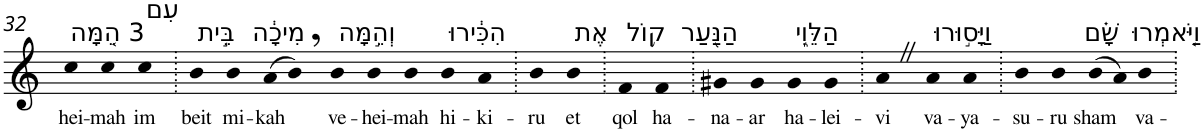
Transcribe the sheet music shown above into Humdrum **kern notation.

**kern	**text
*part1	*part1
*staff1	*staff1
*I"Piano	*
*I'Pno	*
!!LO:PB:g=z
*clefG2	*
*k[]	*
=32	=32
!LO:TX:a:t=3 הֵ֚מָּה	!
!	!LO:LY:b
4cc	hei-
!	!LO:LY:b
4cc	-mah
!LO:TX:a:t=עִם	!
!	!LO:LY:b
4cc	im
=33.	=33.
!LO:TX:a:t=בֵּ֣ית	!
!	!LO:LY:b
4b	beit
!LO:TX:a:t=מִיכָ֔ה	!
!	!LO:LY:b
4b	mi-
!	!LO:LY:b
(>8a	-kah
8b,)	.
!LO:TX:a:t=וְהֵ֣מָּה	!
!	!LO:LY:b
4b	ve-
!	!LO:LY:b
4b	-hei-
!	!LO:LY:b
4b	-mah
!LO:TX:a:t=הִכִּ֔ירוּ	!
!	!LO:LY:b
4b	hi-
!	!LO:LY:b
4a	-ki-
=34.	=34.
!	!LO:LY:b
4b	-ru
!LO:TX:a:t=אֶת	!
!	!LO:LY:b
4b	et
=35.	=35.
!LO:TX:a:t=ק֥וֹל	!
!	!LO:LY:b
4f	qol
!LO:TX:a:t=הַנַּ֖עַר	!
!	!LO:LY:b
4f	ha-
=36.	=36.
!	!LO:LY:b
4g#X	-na-
!	!LO:LY:b
4g#	-ar
!LO:TX:a:t=הַלֵּוִ֑י	!
!	!LO:LY:b
4g#	ha-
!	!LO:LY:b
4g#	-lei-
=37.	=37.
!	!LO:LY:b
4aZ	-vi
!LO:TX:a:t=וַיָּס֣וּרוּ	!
!	!LO:LY:b
4a	va-
!	!LO:LY:b
4a	-ya-
=38.	=38.
!	!LO:LY:b
4b	-su-
!	!LO:LY:b
4b	-ru
!LO:TX:a:t=שָׁ֗ם	!
!	!LO:LY:b
(>8b	sham
8a)	.
!LO:TX:a:t=וַיֹּ֤אמְרוּ	!
!	!LO:LY:b
4b	va-
=.	=.
*-	*-
